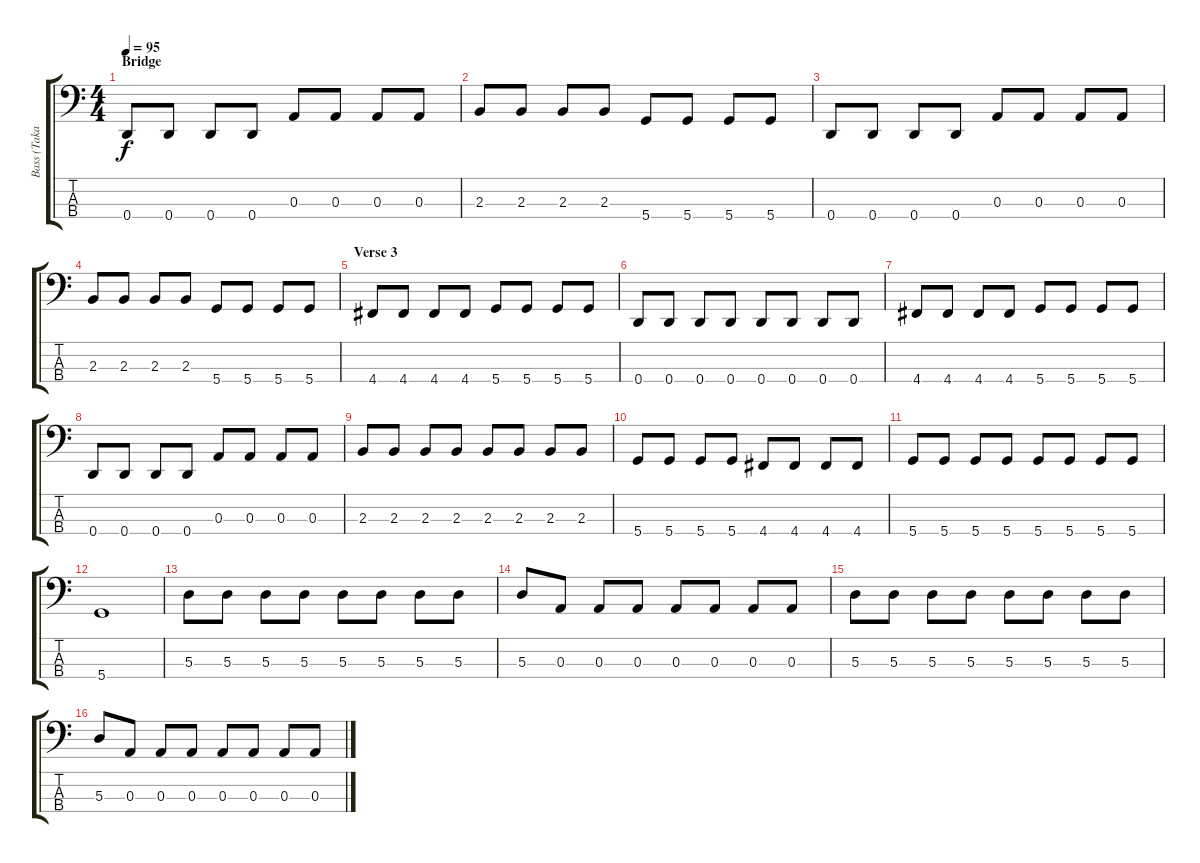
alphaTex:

\track ("Bass (Taka Hirose)" "Bass (Taka") {instrument electricbassfinger}
\staff {score tabs}
\tuning (G2 D2 A1 D1) {hide}
\ts (4 4)
\section ("" "Bridge")
\tempo 95
\clef f4
\ks c
0.4.8{dy f} 0.4.8 0.4.8 0.4.8 0.3.8 0.3.8 0.3.8 0.3.8 |
2.3.8 2.3.8 2.3.8 2.3.8 5.4.8 5.4.8 5.4.8 5.4.8 |
0.4.8 0.4.8 0.4.8 0.4.8 0.3.8 0.3.8 0.3.8 0.3.8 |
2.3.8 2.3.8 2.3.8 2.3.8 5.4.8 5.4.8 5.4.8 5.4.8 |
\section ("" "Verse 3")
4.4.8 4.4.8 4.4.8 4.4.8 5.4.8 5.4.8 5.4.8 5.4.8 |
0.4.8 0.4.8 0.4.8 0.4.8 0.4.8 0.4.8 0.4.8 0.4.8 |
4.4.8 4.4.8 4.4.8 4.4.8 5.4.8 5.4.8 5.4.8 5.4.8 |
0.4.8 0.4.8 0.4.8 0.4.8 0.3.8 0.3.8 0.3.8 0.3.8 |
2.3.8 2.3.8 2.3.8 2.3.8 2.3.8 2.3.8 2.3.8 2.3.8 |
5.4.8 5.4.8 5.4.8 5.4.8 4.4.8 4.4.8 4.4.8 4.4.8 |
5.4.8 5.4.8 5.4.8 5.4.8 5.4.8 5.4.8 5.4.8 5.4.8 |
5.4.1 |
5.3.8 5.3.8 5.3.8 5.3.8 5.3.8 5.3.8 5.3.8 5.3.8 |
5.3.8 0.3.8 0.3.8 0.3.8 0.3.8 0.3.8 0.3.8 0.3.8 |
5.3.8 5.3.8 5.3.8 5.3.8 5.3.8 5.3.8 5.3.8 5.3.8 |
5.3.8 0.3.8 0.3.8 0.3.8 0.3.8 0.3.8 0.3.8 0.3.8
